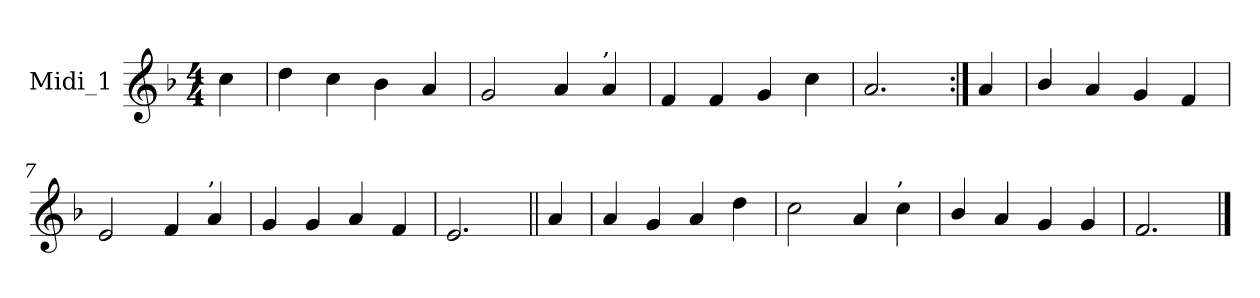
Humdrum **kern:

**kern
*part1
*staff1
*I"Midi_1
*clefG2
*k[b-]
*F:
*M4/4
=
4cc
=1
4dd
4cc
4b-
4a
=2
2g
4a
!LO:TX:a:t=,
4a
=3
4f
4f
4g
4cc
=4
2.a
!!LO:LB:g=z
=5:|!
4a
=6
4b-/
4a
4g
4f
=7
2e
4f
!LO:TX:a:t=,
4a
=8
4g
4g
4a
4f
=9
2.e
!!LO:LB:g=z
=10||
4a
=11
4a
4g
4a
4dd
=12
2cc
4a
!LO:TX:a:t=,
4cc
=13
4b-/
4a
4g
4g
=14
2.f
==
*-
